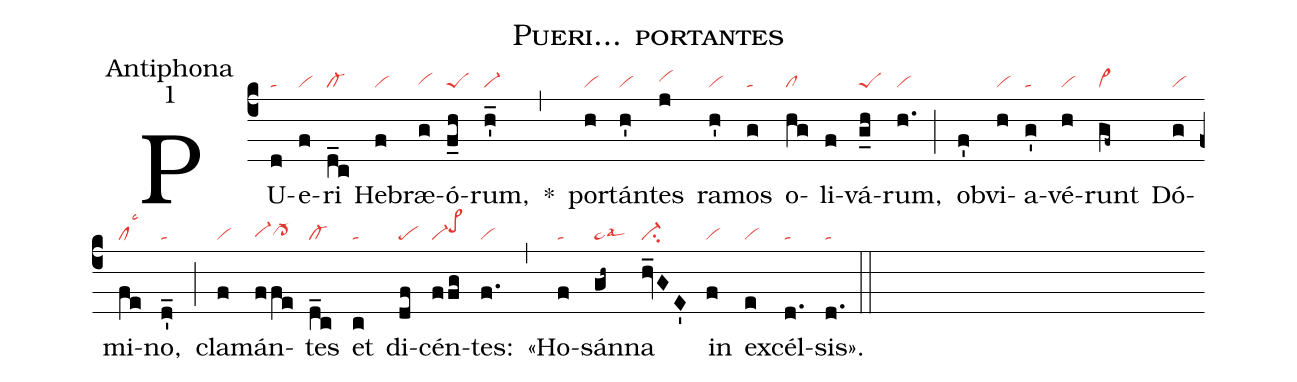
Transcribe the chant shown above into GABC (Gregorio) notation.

name: Pueri... portantes;
office-part: Antiphona;
mode: 1;
nabc-lines: 1;
%%
(c4)
PU(d|ta)e(f|vi)ri(d_c|cl-) He(f|vi)bræ(g|vihg)ó(f_h|peS)rum,(h'_|vi-) *(,)
por(h|vi)tán(h'|vi)tes(j|vihh) ra(h'|vi)mos(g|ta) o(hg|cl)li(f)vá(g_h|peS)rum,(h.|vi) (;)
ob(f')vi(h|vi)a(g'|ta)vé(h|vi)runt(gf~|vi>) Dó(g|vi)mi(fe|cllsc3)no,(d'_|ta) (;)
cla(f|vi)mán(ffe|vi-hgcl->hg)tes(d_c|cl-) et(c|ta) di(df|pe)cén(ffg|vi-pe>hi)tes:(f.|vi) (,)
«Ho(f|ta)sán(gh~|ta>lsal3)na(hv_GE'|ci-) in(f|vi) ex(e|vi)cél(d.|ta)sis».(d.|ta) (::)
